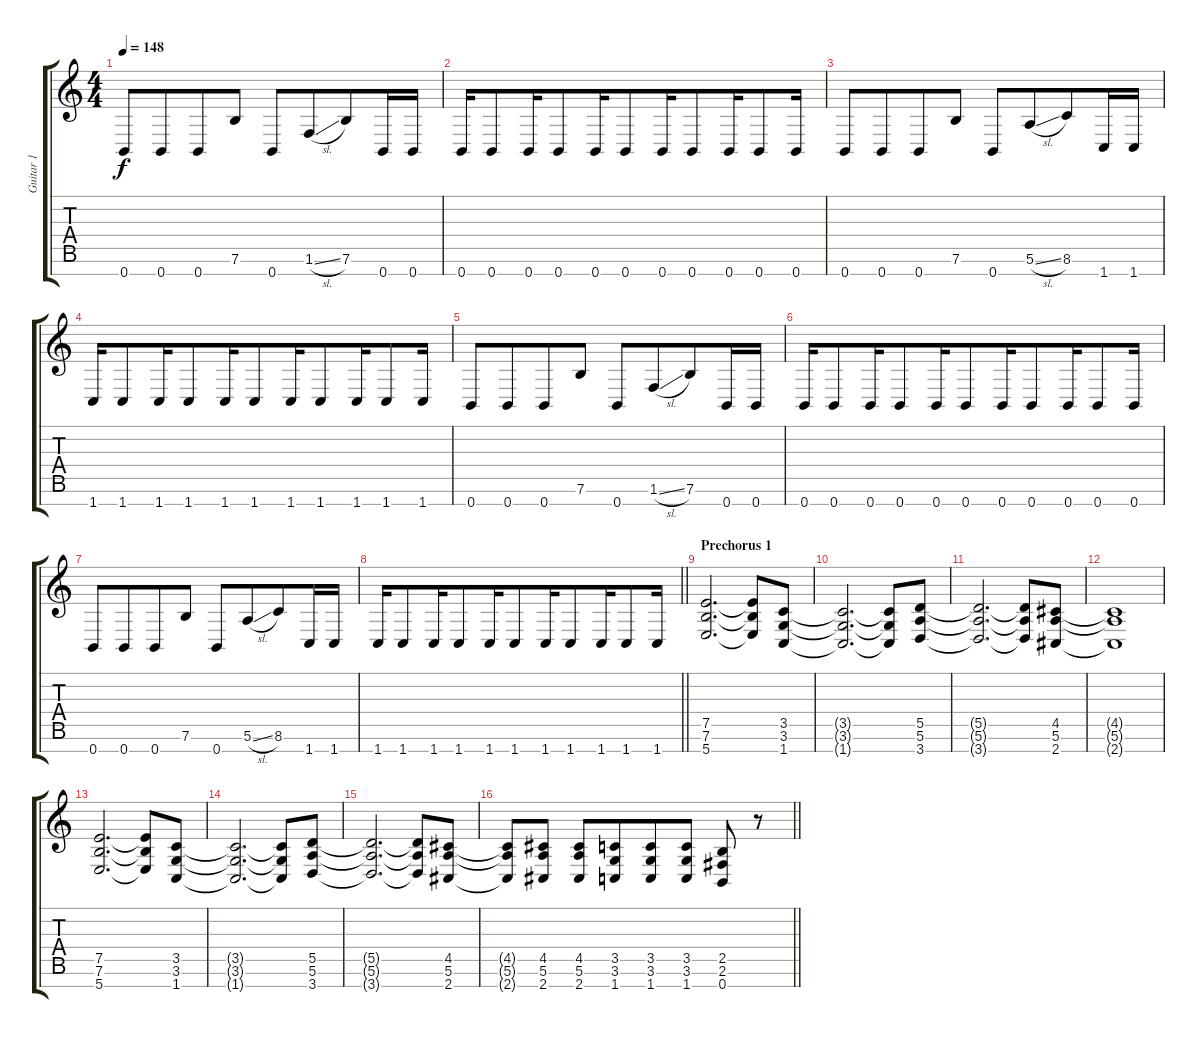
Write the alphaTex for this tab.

\track ("Guitar 1" "Guitar 1") {instrument distortionguitar}
\staff {score tabs}
\tuning (E4 B3 G3 D3 A2 E2 B1) {hide}
\ts (4 4)
\tempo 148
\clef g2
\ks c
0.7.8{dy f} 0.7.8{beam merge} 0.7.8 7.6.8 0.7.8{beam merge} 1.6{sl}.8{beam merge} 7.6.8 0.7.16 0.7.16 |
0.7.16{beam merge} 0.7.8{beam merge} 0.7.16{beam merge} 0.7.8 0.7.16 0.7.8{beam merge} 0.7.16{beam merge} 0.7.8{beam merge} 0.7.16 0.7.8 0.7.16 |
0.7.8 0.7.8{beam merge} 0.7.8 7.6.8 0.7.8{beam merge} 5.6{sl}.8{beam merge} 8.6.8 1.7.16 1.7.16 |
1.7.16{beam merge} 1.7.8{beam merge} 1.7.16{beam merge} 1.7.8 1.7.16 1.7.8{beam merge} 1.7.16{beam merge} 1.7.8{beam merge} 1.7.16 1.7.8 1.7.16 |
0.7.8 0.7.8{beam merge} 0.7.8 7.6.8 0.7.8{beam merge} 1.6{sl}.8{beam merge} 7.6.8 0.7.16 0.7.16 |
0.7.16{beam merge} 0.7.8{beam merge} 0.7.16{beam merge} 0.7.8 0.7.16 0.7.8{beam merge} 0.7.16{beam merge} 0.7.8{beam merge} 0.7.16 0.7.8 0.7.16 |
0.7.8 0.7.8{beam merge} 0.7.8 7.6.8 0.7.8{beam merge} 5.6{sl}.8{beam merge} 8.6.8 1.7.16 1.7.16 |
\barLineRight lightlight
1.7.16{beam merge} 1.7.8{beam merge} 1.7.16{beam merge} 1.7.8 1.7.16 1.7.8{beam merge} 1.7.16{beam merge} 1.7.8{beam merge} 1.7.16{beam merge} 1.7.8 1.7.16 |
\section ("" "Prechorus 1")
(7.5 7.6 5.7).2{d} (7.5{t} 7.6{t} 5.7{t}).8 (3.5 3.6 1.7).8 |
(3.5{t} 3.6{t} 1.7{t}).2{d} (3.5{t} 3.6{t} 1.7{t}).8 (5.5 5.6 3.7).8 |
(5.5{t} 5.6{t} 3.7{t}).2{d} (5.5{t} 5.6{t} 3.7{t}).8 (4.5 5.6 2.7).8 |
(4.5{t} 5.6{t} 2.7{t}).1 |
(7.5 7.6 5.7).2{d} (7.5{t} 7.6{t} 5.7{t}).8 (3.5 3.6 1.7).8 |
(3.5{t} 3.6{t} 1.7{t}).2{d} (3.5{t} 3.6{t} 1.7{t}).8 (5.5 5.6 3.7).8 |
(5.5{t} 5.6{t} 3.7{t}).2{d} (5.5{t} 5.6{t} 3.7{t}).8 (4.5 5.6 2.7).8 |
\barLineRight lightlight
(4.5{t} 5.6{t} 2.7{t}).8{beam merge} (4.5 5.6 2.7).8 (4.5 5.6 2.7).8 (3.5 3.6 1.7).8{beam merge} (3.5 3.6 1.7).8 (3.5 3.6 1.7).8 (2.5 2.6 0.7).8 r.8
